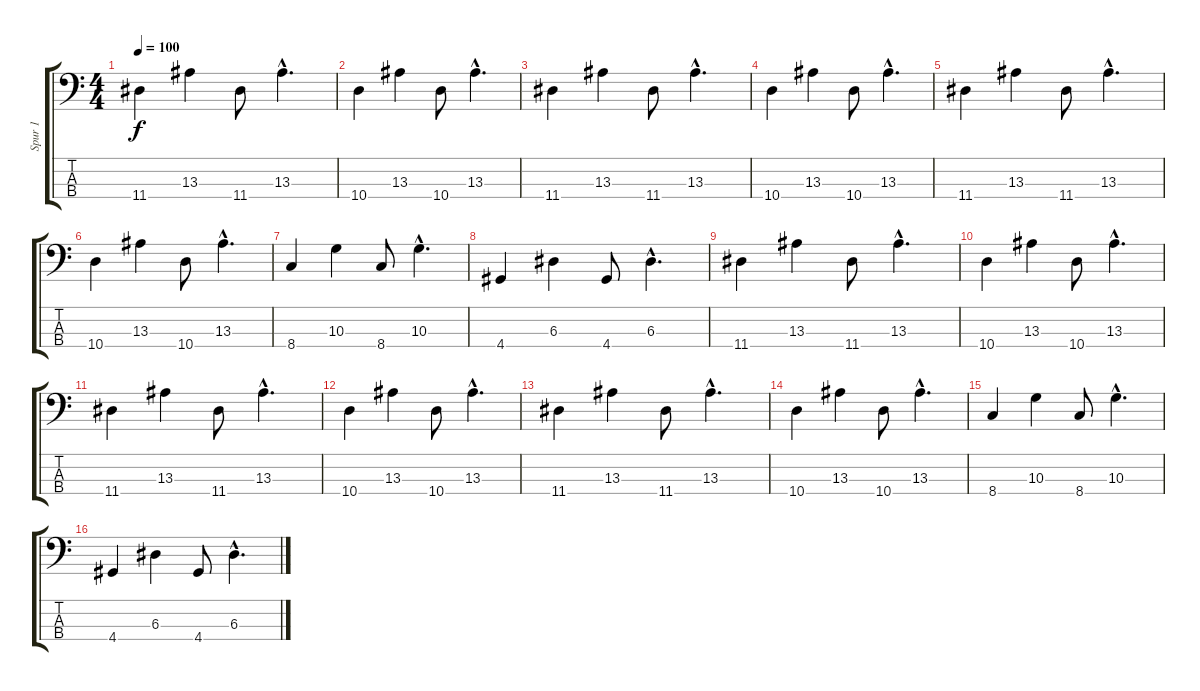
\track ("Spur 1" "Spur 1") {instrument electricbassfinger}
\staff {score tabs}
\tuning (G2 D2 A1 E1) {hide}
\ts (4 4)
\tempo 100
\clef f4
\ks c
11.4.4{dy f instrument electricbassfinger} 13.3.4 11.4.8 13.3{hac}.4{d} |
10.4.4 13.3.4 10.4.8 13.3{hac}.4{d} |
11.4.4 13.3.4 11.4.8 13.3{hac}.4{d} |
10.4.4 13.3.4 10.4.8 13.3{hac}.4{d} |
11.4.4 13.3.4 11.4.8 13.3{hac}.4{d} |
10.4.4 13.3.4 10.4.8 13.3{hac}.4{d} |
8.4.4 10.3.4 8.4.8 10.3{hac}.4{d} |
4.4.4 6.3.4 4.4.8 6.3{hac}.4{d} |
11.4.4 13.3.4 11.4.8 13.3{hac}.4{d} |
10.4.4 13.3.4 10.4.8 13.3{hac}.4{d} |
11.4.4 13.3.4 11.4.8 13.3{hac}.4{d} |
10.4.4 13.3.4 10.4.8 13.3{hac}.4{d} |
11.4.4 13.3.4 11.4.8 13.3{hac}.4{d} |
10.4.4 13.3.4 10.4.8 13.3{hac}.4{d} |
8.4.4 10.3.4 8.4.8 10.3{hac}.4{d} |
4.4.4 6.3.4 4.4.8 6.3{hac}.4{d}
